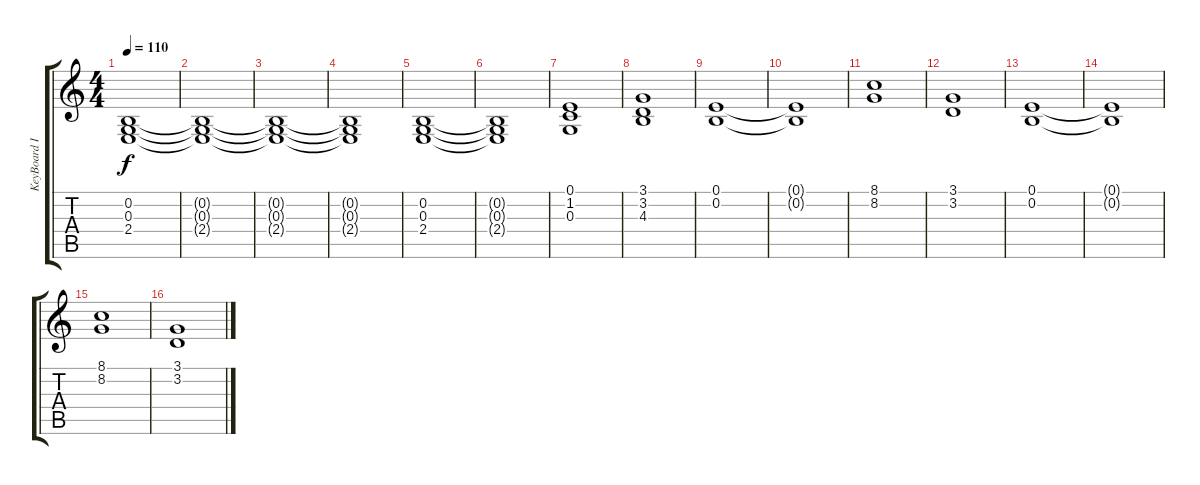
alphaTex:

\track ("KeyBoard II" "KeyBoard I") {instrument churchorgan}
\staff {score tabs}
\tuning (E4 B3 G3 D3 A2 E2) {hide}
\ts (4 4)
\tempo 110
\clef g2
\ks c
(0.2 0.3 2.4).1{dy f} |
(0.2{t} 0.3{t} 2.4{t}).1 |
(0.2{t} 0.3{t} 2.4{t}).1 |
(0.2{t} 0.3{t} 2.4{t}).1 |
(0.2 0.3 2.4).1 |
(0.2{t} 0.3{t} 2.4{t}).1 |
(0.1 1.2 0.3).1 |
(3.1 3.2 4.3).1 |
(0.1 0.2).1 |
(0.1{t} 0.2{t}).1 |
(8.1 8.2).1 |
(3.1 3.2).1 |
(0.1 0.2).1 |
(0.1{t} 0.2{t}).1 |
(8.1 8.2).1 |
(3.1 3.2).1
